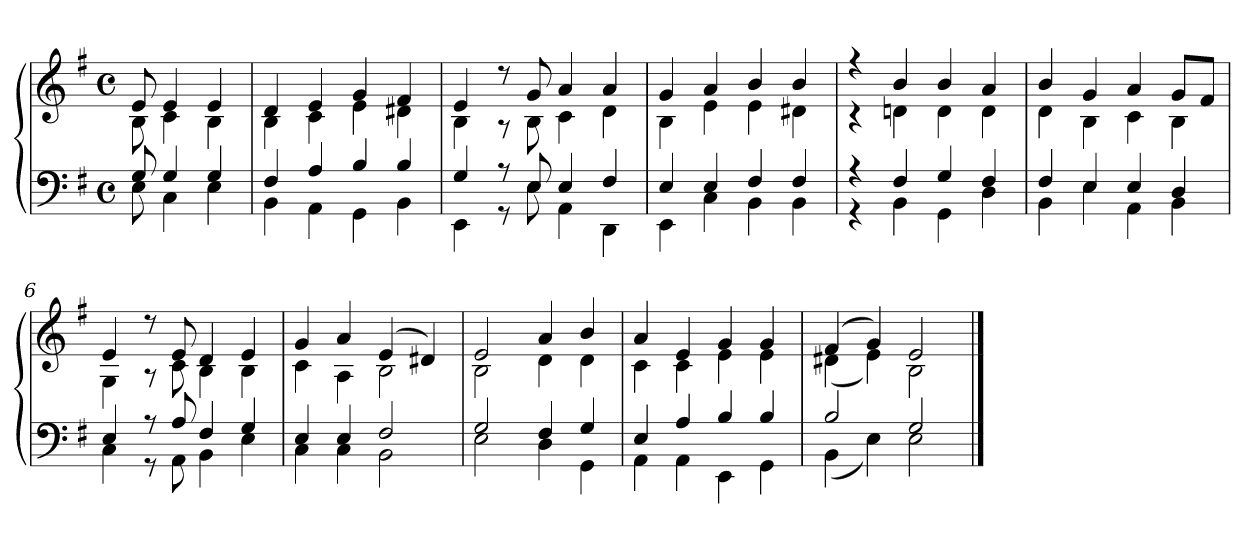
**kern	**kern
*part1	*part1
*staff2	*staff1
*clefF4	*clefG2
*k[f#]	*k[f#]
*e:	*e:
*M4/4	*M4/4
*met(c)	*met(c)
=	=
*^	*^
8G	8E	8e	8B
4G	4C	4e	4c
4G	4E	4e	4B
=1	=1	=1	=1
4F#	4BB	4d	4B
4A	4AA	4e	4c
4B	4GG	4g	4e
4B	4BB	4f#	4d#X
=2	=2	=2	=2
4G	4EE	4e	4B
8r	8r	8r	8r
8E	8E	8g	8B
4E	4AA	4a	4c
4F#	4DD	4a	4d
=3	=3	=3	=3
4E	4EE	4g	4B
4E	4C	4a	4e
4F#	4BB	4b	4e
4F#	4BB	4b	4d#X
=4	=4	=4	=4
4r	4r	4r	4r
4F#	4BB	4b	4dn
4G	4GG	4b	4d
4F#	4D	4a	4d
=5	=5	=5	=5
4F#	4BB	4b	4d
4E	4E	4g	4B
4E	4AA	4a	4c
4D	4BB	8gL	4B
.	.	8f#J	.
=6	=6	=6	=6
4E	4C	4e	4G
8r	8r	8r	8r
8A	8AA	8e	8c
4F#	4BB	4d	4B
4G	4E	4e	4B
=7	=7	=7	=7
4E	4C	4g	4c
4E	4C	4a	4A
2F#	2BB	(4e	2B
.	.	4d#X)	.
=8	=8	=8	=8
2G	2E	2e	2B
4F#	4D	4a	4d
4G	4GG	4b	4d
=9	=9	=9	=9
4E	4AA	4a	4c
4A	4AA	4e	4c
4B	4EE	4g	4e
4B	4GG	4g	4e
=10	=10	=10	=10
2B	(4BB	(4f#	(4d#X
.	4E)	4g)	4e)
2G	2E	2e	2B
*v	*v	*	*
*	*v	*v
==	==
*-	*-
